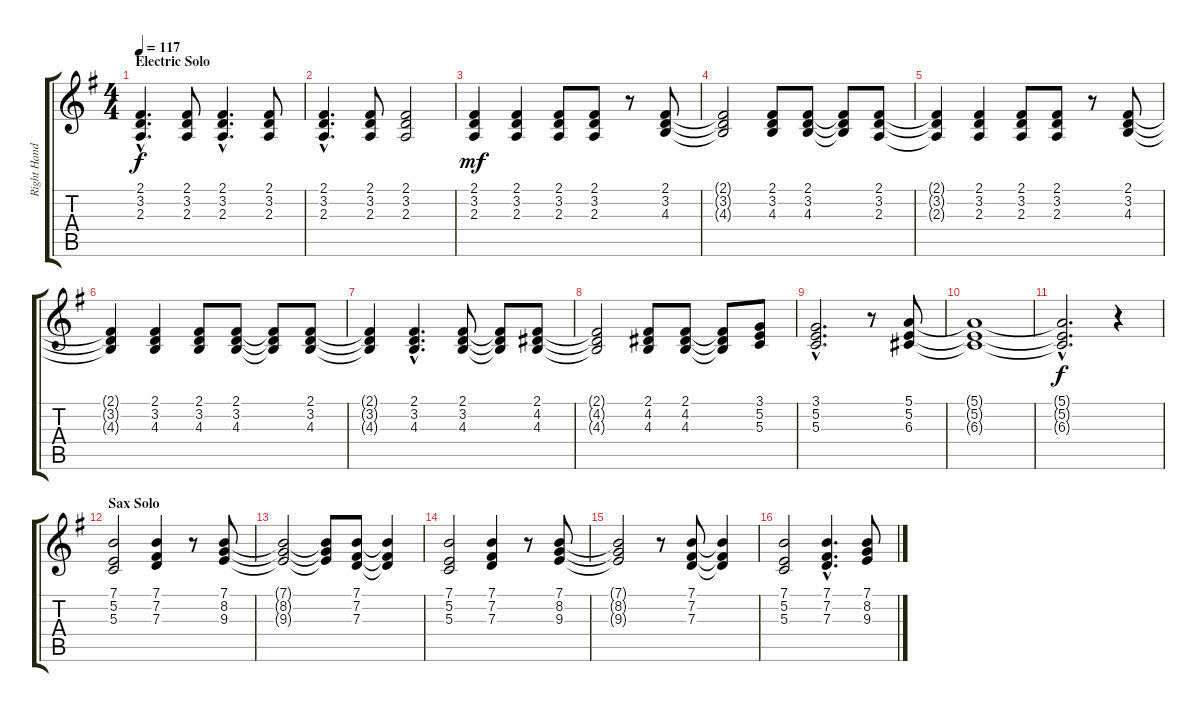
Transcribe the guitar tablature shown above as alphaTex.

\track ("Right Hand" "Right Hand") {instrument brightacousticpiano}
\staff {score tabs}
\tuning (E4 B3 G3 D3 A2 E2) {hide}
\ts (4 4)
\section ("" "Electric Solo")
\tempo 117
\clef g2
\ks g
(2.1{hac} 3.2{hac} 2.3{hac}).4{d dy f} (2.1 3.2 2.3).8 (2.1{hac} 3.2{hac} 2.3{hac}).4{d} (2.1 3.2 2.3).8 |
(2.1{hac} 3.2{hac} 2.3{hac}).4{d} (2.1 3.2 2.3).8 (2.1 3.2 2.3).2 |
(2.1 3.2 2.3).4{dy mf} (2.1 3.2 2.3).4 (2.1 3.2 2.3).8 (2.1 3.2 2.3).8 r.8 (2.1 3.2 4.3).8 |
(2.1{t} 3.2{t} 4.3{t}).2 (2.1 3.2 4.3).8 (2.1 3.2 4.3).8 (2.1{t} 3.2{t} 4.3{t}).8 (2.1 3.2 2.3).8 |
(2.1{t} 3.2{t} 2.3{t}).4 (2.1 3.2 2.3).4 (2.1 3.2 2.3).8 (2.1 3.2 2.3).8 r.8 (2.1 3.2 4.3).8 |
(2.1{t} 3.2{t} 4.3{t}).4 (2.1 3.2 4.3).4 (2.1 3.2 4.3).8 (2.1 3.2 4.3).8 (2.1{t} 3.2{t} 4.3{t}).8 (2.1 3.2 4.3).8 |
(2.1{t} 3.2{t} 4.3{t}).4 (2.1{hac} 3.2{hac} 4.3{hac}).4{d} (2.1 3.2 4.3).8 (2.1{t} 3.2{t} 4.3{t}).8 (2.1 4.2 4.3).8 |
(2.1{t} 4.2{t} 4.3{t}).2 (2.1 4.2 4.3).8 (2.1 4.2 4.3).8 (2.1{t} 4.2{t} 4.3{t}).8 (3.1 5.2 5.3).8 |
(3.1{hac} 5.2{hac} 5.3{hac}).2{d} r.8 (5.1 5.2 6.3).8 |
(5.1{t} 5.2{t} 6.3{t}).1 |
(5.1{hac t} 5.2{hac t} 6.3{hac t}).2{d dy f} r.4 |
\section ("" "Sax Solo")
(7.1 5.2 5.3).2 (7.1 7.2 7.3).4 r.8 (7.1 8.2 9.3).8 |
(7.1{t} 8.2{t} 9.3{t}).2 (7.1{t} 8.2{t} 9.3{t}).8 (7.1 7.2 7.3).8 (7.1{t} 7.2{t} 7.3{t}).4 |
(7.1 5.2 5.3).2 (7.1 7.2 7.3).4 r.8 (7.1 8.2 9.3).8 |
(7.1{t} 8.2{t} 9.3{t}).2 r.8 (7.1 7.2 7.3).8 (7.1{t} 7.2{t} 7.3{t}).4 |
(7.1 5.2 5.3).2 (7.1{hac} 7.2{hac} 7.3{hac}).4{d} (7.1 8.2 9.3).8
